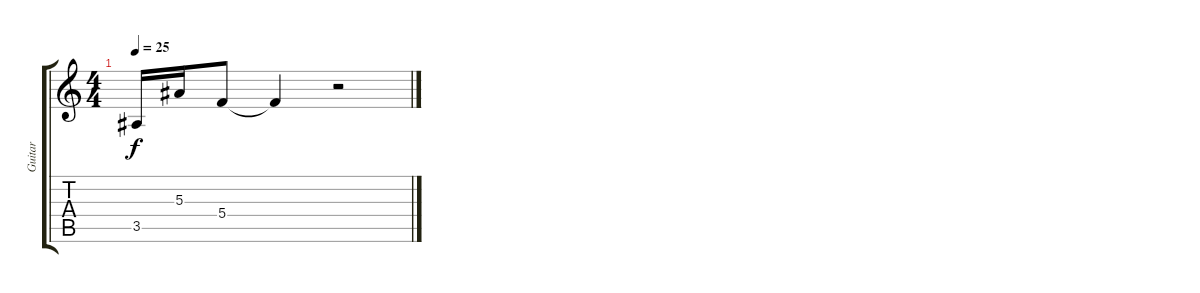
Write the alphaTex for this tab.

\track ("Guitar" "Guitar") {instrument acousticguitarsteel}
\staff {score tabs}
\tuning (D4 A3 F3 C3 G2 D2) {hide}
\ts (4 4)
\tempo 25
\clef g2
\ks c
3.5.16{dy f} 5.3.16 5.4.8 5.4{t}.4 r.2
